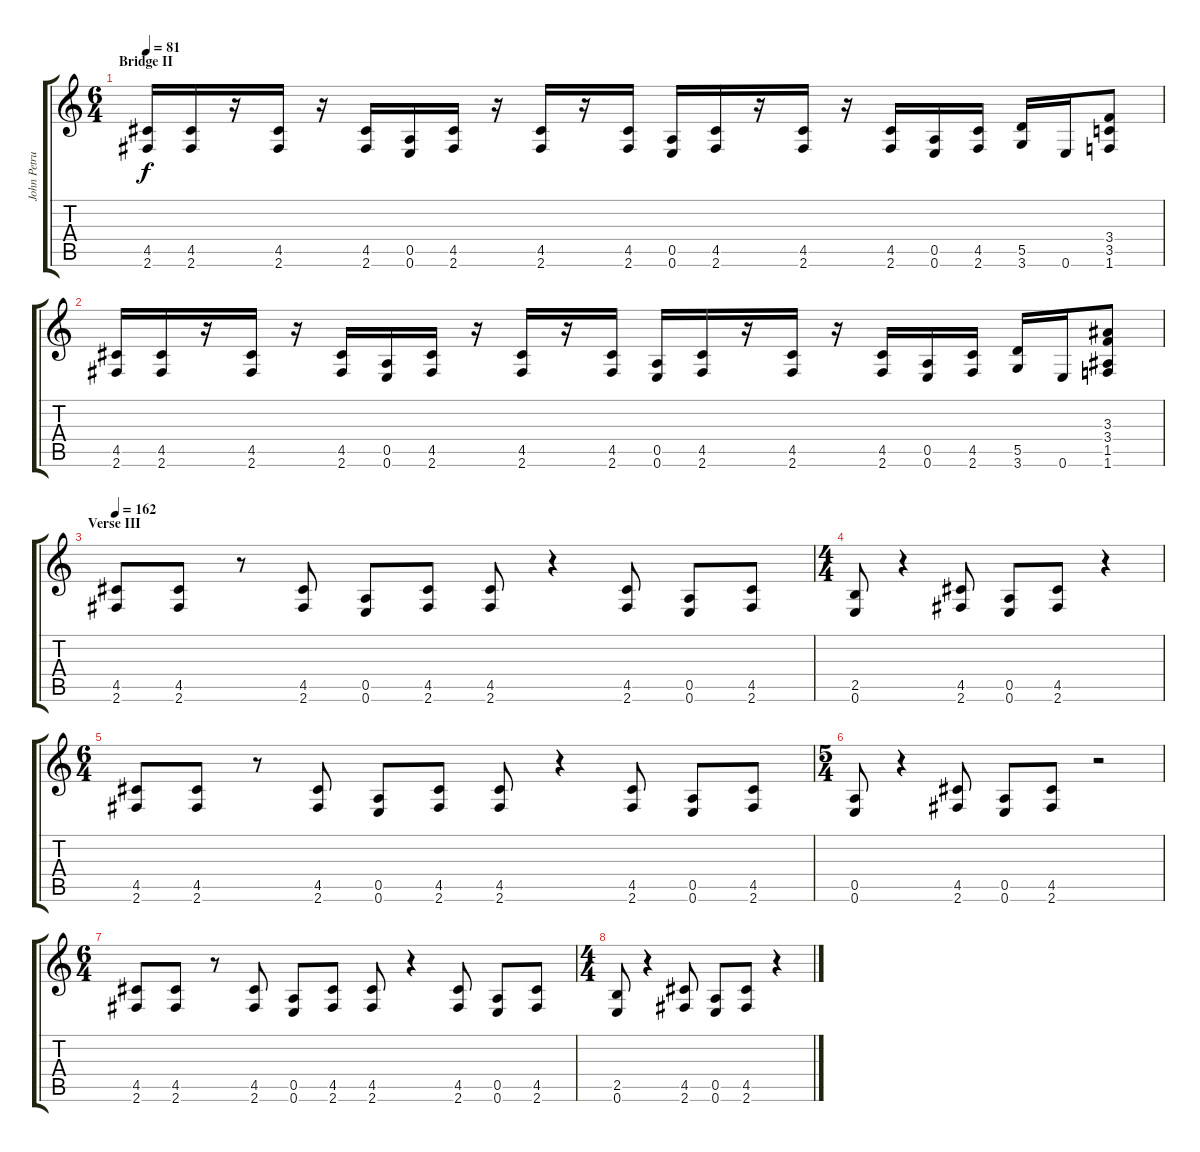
\track ("John Petrucci (for continous playing)" "John Petru") {instrument distortionguitar}
\staff {score tabs}
\tuning (E4 B3 G3 D3 A2 E2) {hide}
\ts (6 4)
\section ("" "Bridge II")
\tempo 81
\clef g2
\ks c
(4.5 2.6).16{dy f} (4.5 2.6).16 r.16 (4.5 2.6).16 r.16 (4.5 2.6).16 (0.5 0.6).16 (4.5 2.6).16 r.16 (4.5 2.6).16 r.16 (4.5 2.6).16 (0.5 0.6).16 (4.5 2.6).16 r.16 (4.5 2.6).16 r.16 (4.5 2.6).16 (0.5 0.6).16 (4.5 2.6).16 (5.5 3.6).16 0.6.16 (3.4 3.5 1.6).8 |
(4.5 2.6).16 (4.5 2.6).16 r.16 (4.5 2.6).16 r.16 (4.5 2.6).16 (0.5 0.6).16 (4.5 2.6).16 r.16 (4.5 2.6).16 r.16 (4.5 2.6).16 (0.5 0.6).16 (4.5 2.6).16 r.16 (4.5 2.6).16 r.16 (4.5 2.6).16 (0.5 0.6).16 (4.5 2.6).16 (5.5 3.6).16 0.6.16 (3.3 3.4 1.5 1.6).8 |
\section ("" "Verse III")
\tempo 162
(4.5 2.6).8 (4.5 2.6).8 r.8 (4.5 2.6).8 (0.5 0.6).8 (4.5 2.6).8 (4.5 2.6).8 r.4 (4.5 2.6).8 (0.5 0.6).8 (4.5 2.6).8 |
\ts (4 4)
(2.5 0.6).8 r.4 (4.5 2.6).8 (0.5 0.6).8 (4.5 2.6).8 r.4 |
\ts (6 4)
(4.5 2.6).8 (4.5 2.6).8 r.8 (4.5 2.6).8 (0.5 0.6).8 (4.5 2.6).8 (4.5 2.6).8 r.4 (4.5 2.6).8 (0.5 0.6).8 (4.5 2.6).8 |
\ts (5 4)
(0.5 0.6).8 r.4 (4.5 2.6).8 (0.5 0.6).8 (4.5 2.6).8 r.2 |
\ts (6 4)
(4.5 2.6).8 (4.5 2.6).8 r.8 (4.5 2.6).8 (0.5 0.6).8 (4.5 2.6).8 (4.5 2.6).8 r.4 (4.5 2.6).8 (0.5 0.6).8 (4.5 2.6).8 |
\ts (4 4)
(2.5 0.6).8 r.4 (4.5 2.6).8 (0.5 0.6).8 (4.5 2.6).8 r.4
